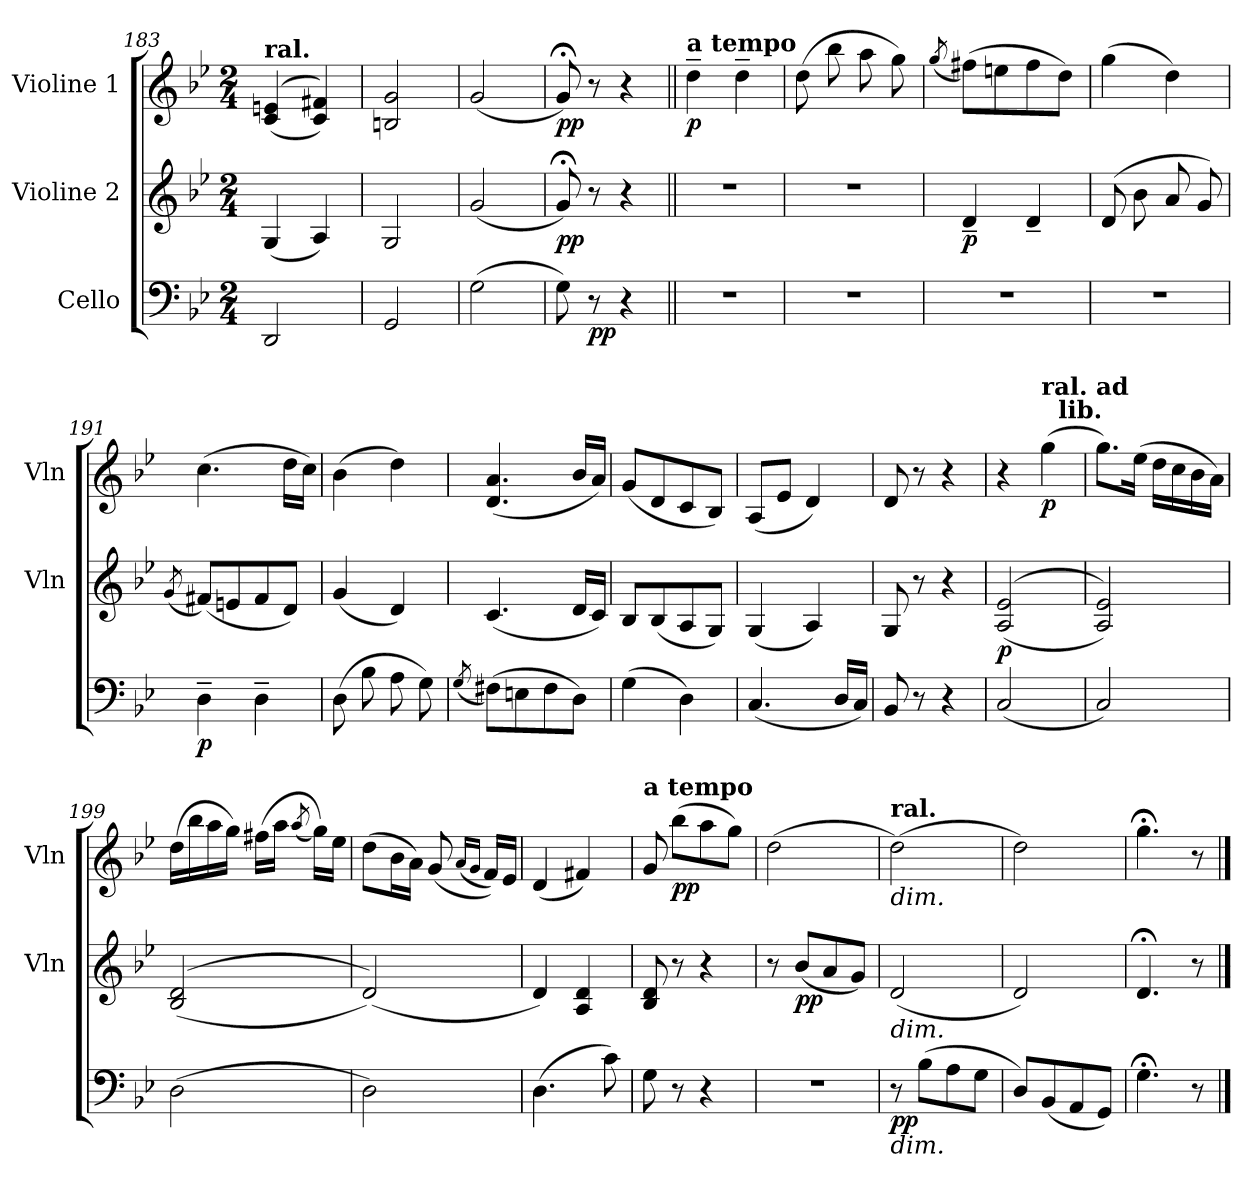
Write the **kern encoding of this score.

**kern	**dynam	**kern	**dynam	**kern	**dynam
*part3	*part3	*part2	*part2	*part1	*part1
*staff3	*staff3	*staff2	*staff2	*staff1	*staff1
*I"Cello	*	*I"Violine 2	*	*I"Violine 1	*
*	*	*I'Vln	*	*I'Vln	*
*clefF4	*	*clefG2	*	*clefG2	*
*k[b-e-]	*	*k[b-e-]	*	*k[b-e-]	*
*B-:	*	*B-:	*	*B-:	*
*M2/4	*	*M2/4	*	*M2/4	*
=183	=183	=183	=183	=183	=183
!	!	!	!	!LO:TX:a:B:t=ral.	!
2DD	.	(<4G	.	(<(>4c 4e	.
.	.	4A)	.	4c 4f#))	.
=184	=184	=184	=184	=184	=184
2GG	.	2G	.	2B 2g	.
=185	=185	=185	=185	=185	=185
(>2G	.	(<2g	.	(<2g	.
=186	=186	=186	=186	=186	=186
!	!	!	!LO:DY:b	!	!LO:DY:b
8G)	.	8g;<)	pp	8g;<)	pp
!	!LO:DY:b	!	!	!	!
8r	pp	8r	.	8r	.
4r	.	4r	.	4r	.
=187||	=187||	=187||	=187||	=187||	=187||
!	!	!	!	!LO:TX:a:B:t=a tempo	!
!	!	!	!	!	!LO:DY:b
2r	.	2r	.	4dd~	p
.	.	.	.	4dd~	.
=188	=188	=188	=188	=188	=188
2r	.	2r	.	(>8dd	.
.	.	.	.	8bb-	.
.	.	.	.	8aa	.
.	.	.	.	8gg)	.
=189	=189	=189	=189	=189	=189
.	.	.	.	(>8qgg/	.
!	!	!	!LO:DY:b	!	!
2r	.	4d~	p	(>8ff#XL)	.
.	.	.	.	8een	.
.	.	4d~	.	8ff#	.
.	.	.	.	8ddJ)	.
!!LO:LB:g=z
=190	=190	=190	=190	=190	=190
2r	.	(<8d	.	(>4gg	.
.	.	8b-	.	.	.
.	.	8a	.	4dd)	.
.	.	8g)	.	.	.
=191	=191	=191	=191	=191	=191
.	.	(<8qg/	.	.	.
!	!LO:DY:b	!	!	!	!
4D~	p	(<8f#XL)	.	(>4.cc	.
.	.	8en	.	.	.
4D~	.	8f#	.	.	.
.	.	8dJ)	.	16ddLL	.
.	.	.	.	16ccJJ)	.
=192	=192	=192	=192	=192	=192
(>8D	.	(<4g	.	(>4b-	.
8B-	.	.	.	.	.
8A	.	4d)	.	4dd)	.
8G)	.	.	.	.	.
=193	=193	=193	=193	=193	=193
(>8qG/	.	.	.	.	.
(>8F#XL)	.	(<4.c	.	(<4.d 4.a	.
8En	.	.	.	.	.
8F#	.	.	.	.	.
8DJ)	.	16dLL	.	16b-LL	.
.	.	16cJJ)	.	16aJJ)	.
=194	=194	=194	=194	=194	=194
(>4G	.	8B-L	.	(<8gL	.
.	.	(<8B-	.	8d	.
4D)	.	8A	.	8c	.
.	.	8GJ)	.	8B-J)	.
=195	=195	=195	=195	=195	=195
(<4.C	.	(<4G	.	(<8AL	.
.	.	.	.	8e-J	.
.	.	4A)	.	4d)	.
16DLL	.	.	.	.	.
16CJJ)	.	.	.	.	.
=196	=196	=196	=196	=196	=196
8BB-	.	8G	.	8d	.
8r	.	8r	.	8r	.
4r	.	4r	.	4r	.
=197	=197	=197	=197	=197	=197
!	!	!	!LO:DY:b	!	!
(<2C	.	(>(<2A 2e-	p	4r	.
!	!	!	!	!LO:TX:a:B:t=ral. ad\n                  lib.	!
!	!	!	!	!	!LO:DY:b
.	.	.	.	(>4gg	p
=198	=198	=198	=198	=198	=198
2C)	.	2A 2e-))	.	8.ggL)	.
.	.	.	.	(>16ee-Jk	.
.	.	.	.	16ddLL	.
.	.	.	.	16cc	.
.	.	.	.	16b-	.
.	.	.	.	16aJJ)	.
!!LO:LB:g=z
=199	=199	=199	=199	=199	=199
(>2D	.	(>(<2B- 2d	.	(>16ddLL	.
.	.	.	.	16bb-	.
.	.	.	.	16aa	.
.	.	.	.	16ggJJ)	.
.	.	.	.	(>16ff#XLL	.
.	.	.	.	16aaJJ	.
.	.	.	.	(>8qaa/	.
.	.	.	.	16ggLL))	.
.	.	.	.	16ee-JJ	.
=200	=200	=200	=200	=200	=200
2D)	.	(<2d))	.	(>8ddL	.
.	.	.	.	16b-L	.
.	.	.	.	16aJJ)	.
.	.	.	.	(<8g	.
.	.	.	.	(<16qaLL	.
.	.	.	.	16qgJJ	.
.	.	.	.	16fLL))	.
.	.	.	.	16e-JJ	.
=201	=201	=201	=201	=201	=201
(>4.D	.	4d)	.	(<4d	.
.	.	4A 4d	.	4f#X)	.
8c)	.	.	.	.	.
=202	=202	=202	=202	=202	=202
!	!	!	!	!LO:TX:a:B:t=a tempo	!
8G	.	8B- 8d	.	8g	.
!	!	!	!	!	!LO:DY:b
8r	.	8r	.	(>8bb-L	pp
4r	.	4r	.	8aa	.
.	.	.	.	8ggJ)	.
=203	=203	=203	=203	=203	=203
2r	.	8r	.	(>2dd	.
!	!	!	!LO:DY:b	!	!
.	.	(<8b-L	pp	.	.
.	.	8a	.	.	.
.	.	8gJ)	.	.	.
=204	=204	=204	=204	=204	=204
!	!	!	!	!LO:TX:a:B:t=ral.	!
!	!	!	!	!LO:TX:b:i:t=dim.	!
!	!	!LO:TX:b:i:t=dim.	!	!	!
!LO:TX:b:i:t=dim.	!	!	!	!	!
!	!LO:DY:b	!	!	!	!
8r	pp	(<2d	.	(>2dd)	.
(>8B-L	.	.	.	.	.
8A	.	.	.	.	.
8GJ	.	.	.	.	.
=205	=205	=205	=205	=205	=205
8DL)	.	2d)	.	2dd)	.
(<8BB-	.	.	.	.	.
8AA	.	.	.	.	.
8GGJ)	.	.	.	.	.
=206	=206	=206	=206	=206	=206
4.G;<	.	4.d;<	.	4.gg;<	.
8r	.	8r	.	8r	.
==	==	==	==	==	==
*-	*-	*-	*-	*-	*-
